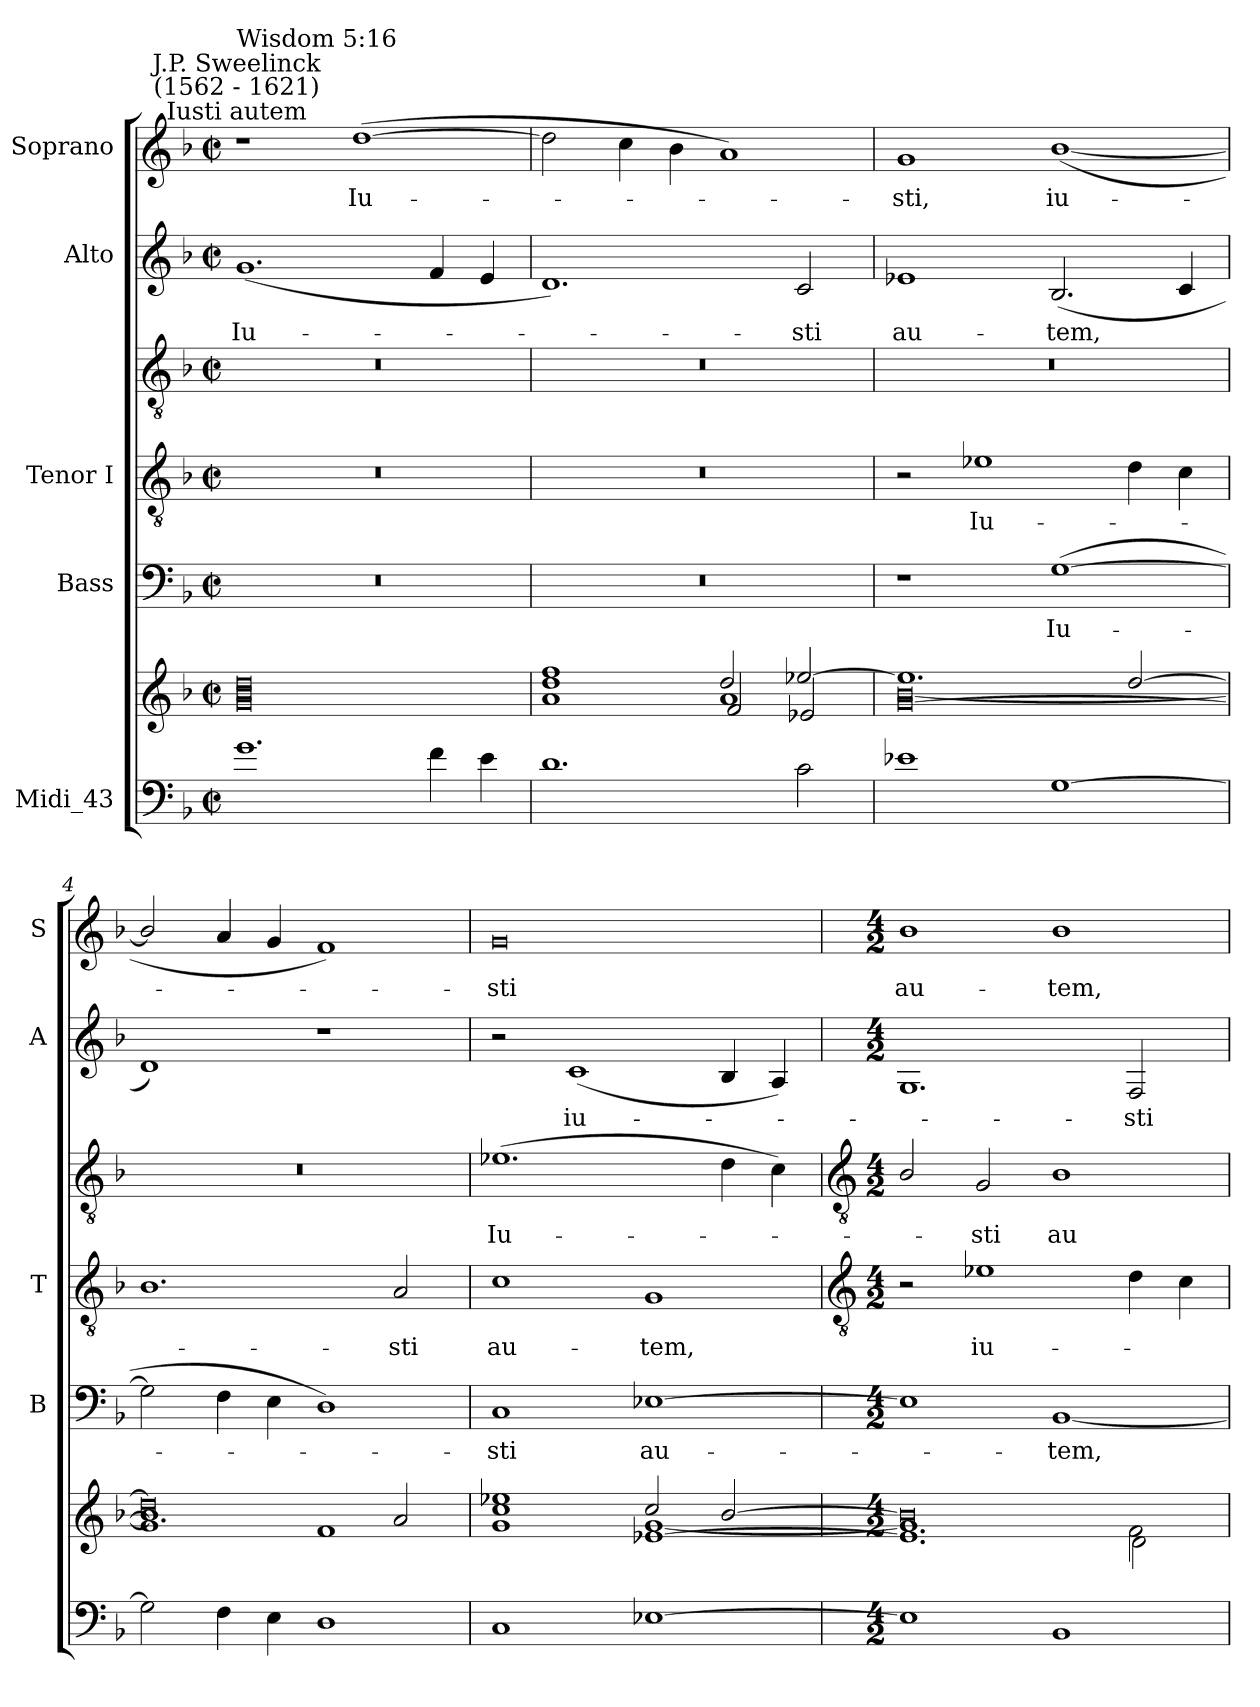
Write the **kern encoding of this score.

**kern	**kern	**kern	**text	**kern	**text	**kern	**text	**kern	**text	**kern	**text
*part5	*part5	*part4	*part4	*part3	*part3	*part3	*part3	*part2	*part2	*part1	*part1
*staff7	*staff6	*staff5	*staff5	*staff4	*staff4	*staff3	*staff3	*staff2	*staff2	*staff1	*staff1
*I"Midi_43	*	*I"Bass	*	*I"Tenor I	*	*	*	*I"Alto	*	*I"Soprano	*
*	*	*I'B	*	*I'T	*	*	*	*I'A	*	*I'S	*
*clefF4	*clefG2	*clefF4	*	*clefGv2	*	*clefGv2	*	*clefG2	*	*clefG2	*
*k[b-]	*k[b-]	*k[b-]	*	*k[b-]	*	*k[b-]	*	*k[b-]	*	*k[b-]	*
*F:	*F:	*F:	*	*F:	*	*F:	*	*F:	*	*F:	*
*M4/2	*M4/2	*M4/2	*	*M4/2	*	*M4/2	*	*M4/2	*	*M4/2	*
*met(c|)	*met(c|)	*met(c|)	*	*met(c|)	*	*met(c|)	*	*met(c|)	*	*met(c|)	*
=1	=1	=1	=1	=1	=1	=1	=1	=1	=1	=1	=1
*	*^	*	*	*	*	*	*	*	*	*	*
*	*	*^	*	*	*	*	*	*	*	*	*	*
!	!	!	!	!	!	!	!	!	!	!	!	!LO:TX:a:cj:t=Iusti autem	!
!	!	!	!	!	!	!	!	!	!	!	!	!LO:TX:a:cj:t=J.P. Sweelinck\n(1562 - 1621)	!
!	!	!	!	!	!	!	!	!	!	!	!	!LO:TX:a:t=Wisdom 5&colon;16	!
!	!	!	!	!	!	!	!	!	!	!	!LO:LY:b	!	!
1.g	0dd/	0b-\	0g\	0r	.	0r	.	0r	.	(<1.g	Iu-	1r	.
!	!	!	!	!	!	!	!	!	!	!	!	!	!LO:LY:b
.	.	.	.	.	.	.	.	.	.	.	.	(>[1dd	Iu-
4f	.	.	.	.	.	.	.	.	.	4f	.	.	.
4e	.	.	.	.	.	.	.	.	.	4e	.	.	.
=2	=2	=2	=2	=2	=2	=2	=2	=2	=2	=2	=2	=2	=2
1.d	1ff/	1dd\	1a\	0r	.	0r	.	0r	.	1.d)	.	2dd]	.
.	.	.	.	.	.	.	.	.	.	.	.	4cc	.
.	.	.	.	.	.	.	.	.	.	.	.	4b-	.
.	2dd/	1a\	2f/	.	.	.	.	.	.	.	.	1a)	.
!	!	!	!	!	!	!	!	!	!	!	!LO:LY:b	!	!
2c	[2ee-X/	.	2e-X/	.	.	.	.	.	.	2c	sti	.	.
=3	=3	=3	=3	=3	=3	=3	=3	=3	=3	=3	=3	=3	=3
!	!	!	!	!	!	!	!	!	!	!	!LO:LY:b	!	!LO:LY:b
1e-X	1.ee-/]	[0b-\	[0g\	1r	.	2r	.	0r	.	1e-X	au-	1g	sti,
!	!	!	!	!	!	!	!LO:LY:b	!	!	!	!	!	!
.	.	.	.	.	.	1e-X	Iu-	.	.	.	.	.	.
!	!	!	!	!	!LO:LY:b	!	!	!	!	!	!LO:LY:b	!	!LO:LY:b
[1G	.	.	.	(>[1G	Iu-	.	.	.	.	(<2.B-	-tem,	(<[1b-/	iu-
.	[2dd/	.	.	.	.	4d	.	.	.	.	.	.	.
.	.	.	.	.	.	4c	.	.	.	4c	.	.	.
=4	=4	=4	=4	=4	=4	=4	=4	=4	=4	=4	=4	=4	=4
2G]	0dd/]	1.b-\]	1g\]	2G]	.	1.B-	.	0r	.	1d)	.	2b-/]	.
4F	.	.	.	4F	.	.	.	.	.	.	.	4a	.
4E	.	.	.	4E	.	.	.	.	.	.	.	4g	.
1D	.	.	1f\	1D)	.	.	.	.	.	1r	.	1f)	.
!	!	!	!	!	!	!	!LO:LY:b	!	!	!	!	!	!
.	.	2a/	.	.	.	2A	sti	.	.	.	.	.	.
=5	=5	=5	=5	=5	=5	=5	=5	=5	=5	=5	=5	=5	=5
!	!	!	!	!	!LO:LY:b	!	!LO:LY:b	!	!LO:LY:b	!	!	!	!LO:LY:b
1C	1ee-X/	1cc\	1g\	1C	sti	1c	au-	(>1.e-X	Iu-	2r	.	0g	sti
!	!	!	!	!	!	!	!	!	!	!	!LO:LY:b	!	!
.	.	.	.	.	.	.	.	.	.	(<1c	iu-	.	.
!	!	!	!	!	!LO:LY:b	!	!LO:LY:b	!	!	!	!	!	!
[1E-X	2cc/	[1g\	[1e-X\	[1E-X	au-	1G	-tem,	.	.	.	.	.	.
.	[2b-/	.	.	.	.	.	.	4d	.	4B-	.	.	.
.	.	.	.	.	.	.	.	4c)	.	4A)	.	.	.
!!LO:LB:g=z
=6	=6	=6	=6	=6	=6	=6	=6	=6	=6	=6	=6	=6	=6
*	*	*	*	*	*	*clefGv2	*	*clefGv2	*	*	*	*	*
*M4/2	*M4/2	*	*	*M4/2	*	*M4/2	*	*M4/2	*	*M4/2	*	*M4/2	*
!	!	!	!	!	!	!	!	!	!	!	!	!	!LO:LY:b
1E-]	0b-/]	1.g\]	1.e-\]	1E-]	.	2r	.	2B-/	.	1.G	.	1b-	au-
!	!	!	!	!	!	!	!LO:LY:b	!	!LO:LY:b	!	!	!	!
.	.	.	.	.	.	1e-X	-iu-	2G	sti	.	.	.	.
!	!	!	!	!	!LO:LY:b	!	!	!	!LO:LY:b	!	!	!	!LO:LY:b
1BB-	.	.	.	[1BB-	tem,	.	.	1B-/	au-	.	.	1b-	-tem,
!	!	!	!	!	!	!	!	!	!	!	!LO:LY:b	!	!
.	.	2f\	2d\	.	.	4d	.	.	.	2F	sti	.	.
.	.	.	.	.	.	4c	.	.	.	.	.	.	.
*	*v	*v	*v	*	*	*	*	*	*	*	*	*	*
=	=	=	=	=	=	=	=	=	=	=	=
*-	*-	*-	*-	*-	*-	*-	*-	*-	*-	*-	*-
